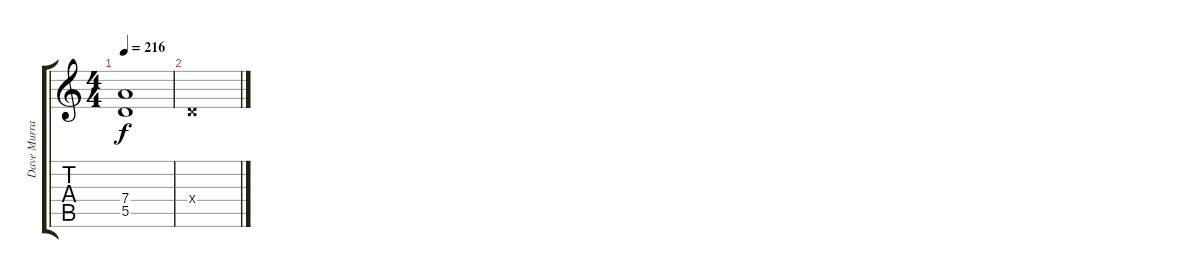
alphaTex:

\track ("Dave Murray" "Dave Murra") {instrument distortionguitar}
\staff {score tabs}
\tuning (E4 B3 G3 D3 A2 E2) {hide}
\ts (4 4)
\tempo 216
\clef g2
\ks c
(7.4 5.5).1{dy f} |
0.4{x}.1
